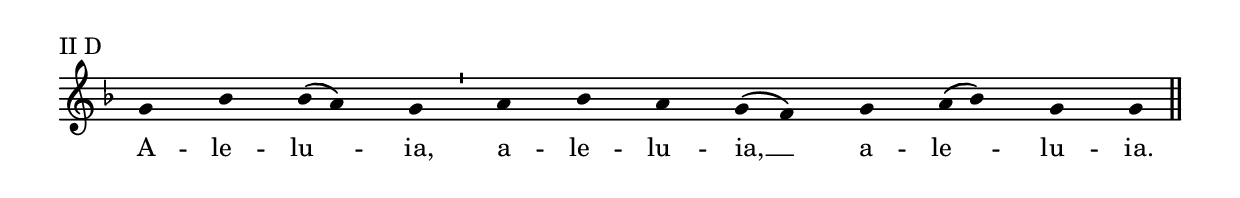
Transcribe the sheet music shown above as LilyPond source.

\version "2.24.1"

\include "gregorian.ly"
\include "../../../modules/lilypond/neums.ily"
\include "../../../modules/lilypond/spacing.ily"
\include "../../../modules/lilypond/layout.ily"
\include "../../../modules/lilypond/symbols.ily"

antiphonChant = \relative c' {
  \AntiphonSignature
  \key c \major
  \C d f \CC f e \C d
  \divisioMinima
  e f e \CC d c
  d \CC e f \C d d
  \finalis

}

antiphonLyrics = \lyricmode {
  A -- le -- lu -- ia, a -- le -- lu -- ia, __ a -- le -- lu -- ia.
}

\GregorianTranscriptionLayout

\score {
  \header {
    piece = "II D"
  }

  \new GregorianTranscriptionStaff <<
    \new GregorianTranscriptionVoice = "antiphon" {
      \transpose d g \antiphonChant
    }

    \new GregorianTranscriptionLyrics \lyricsto "antiphon" \antiphonLyrics
  >>
}